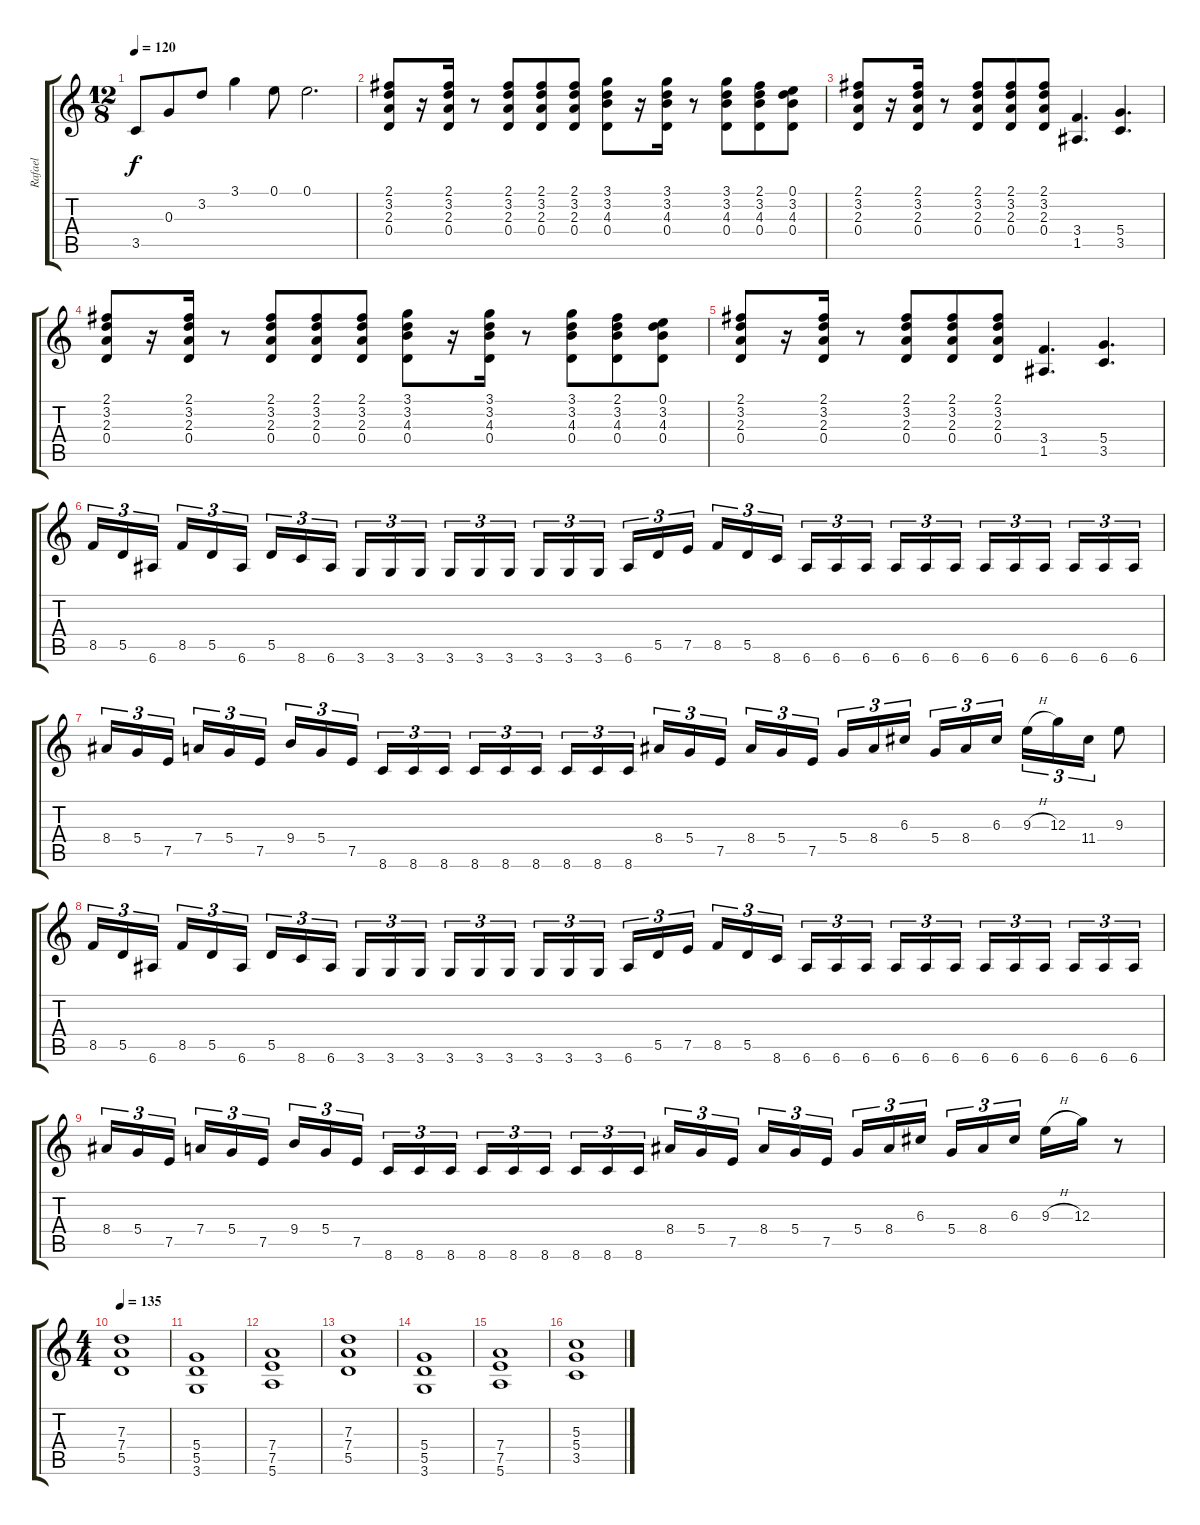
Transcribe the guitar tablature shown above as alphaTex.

\track ("Rafael" "Rafael") {instrument overdrivenguitar}
\staff {score tabs}
\tuning (E4 B3 G3 D3 A2 E2) {hide}
\ts (12 8)
\tempo 120
\clef g2
\ks c
3.5.8{dy f} 0.3.8 3.2.8 3.1.4 0.1.8 0.1.2{d} |
(2.1 3.2 2.3 0.4).8 r.16 (2.1 3.2 2.3 0.4).16 r.8 (2.1 3.2 2.3 0.4).8 (2.1 3.2 2.3 0.4).8 (2.1 3.2 2.3 0.4).8 (3.1 3.2 4.3 0.4).8 r.16 (3.1 3.2 4.3 0.4).16 r.8 (3.1 3.2 4.3 0.4).8 (2.1 3.2 4.3 0.4).8 (0.1 3.2 4.3 0.4).8 |
(2.1 3.2 2.3 0.4).8 r.16 (2.1 3.2 2.3 0.4).16 r.8 (2.1 3.2 2.3 0.4).8 (2.1 3.2 2.3 0.4).8 (2.1 3.2 2.3 0.4).8 (3.4 1.5).4{d} (5.4 3.5).4{d} |
(2.1 3.2 2.3 0.4).8 r.16 (2.1 3.2 2.3 0.4).16 r.8 (2.1 3.2 2.3 0.4).8 (2.1 3.2 2.3 0.4).8 (2.1 3.2 2.3 0.4).8 (3.1 3.2 4.3 0.4).8 r.16 (3.1 3.2 4.3 0.4).16 r.8 (3.1 3.2 4.3 0.4).8 (2.1 3.2 4.3 0.4).8 (0.1 3.2 4.3 0.4).8 |
(2.1 3.2 2.3 0.4).8 r.16 (2.1 3.2 2.3 0.4).16 r.8 (2.1 3.2 2.3 0.4).8 (2.1 3.2 2.3 0.4).8 (2.1 3.2 2.3 0.4).8 (3.4 1.5).4{d} (5.4 3.5).4{d} |
8.5.16{tu (3 2)} 5.5.16{tu (3 2)} 6.6.16{tu (3 2) beam splitsecondary} 8.5.16{tu (3 2)} 5.5.16{tu (3 2)} 6.6.16{tu (3 2) beam splitsecondary} 5.5.16{tu (3 2)} 8.6.16{tu (3 2)} 6.6.16{tu (3 2)} 3.6.16{tu (3 2)} 3.6.16{tu (3 2)} 3.6.16{tu (3 2) beam splitsecondary} 3.6.16{tu (3 2)} 3.6.16{tu (3 2)} 3.6.16{tu (3 2) beam splitsecondary} 3.6.16{tu (3 2)} 3.6.16{tu (3 2)} 3.6.16{tu (3 2)} 6.6.16{tu (3 2)} 5.5.16{tu (3 2)} 7.5.16{tu (3 2) beam splitsecondary} 8.5.16{tu (3 2)} 5.5.16{tu (3 2)} 8.6.16{tu (3 2) beam splitsecondary} 6.6.16{tu (3 2)} 6.6.16{tu (3 2)} 6.6.16{tu (3 2)} 6.6.16{tu (3 2)} 6.6.16{tu (3 2)} 6.6.16{tu (3 2) beam splitsecondary} 6.6.16{tu (3 2)} 6.6.16{tu (3 2)} 6.6.16{tu (3 2) beam splitsecondary} 6.6.16{tu (3 2)} 6.6.16{tu (3 2)} 6.6.16{tu (3 2)} |
8.4.16{tu (3 2)} 5.4.16{tu (3 2)} 7.5.16{tu (3 2) beam splitsecondary} 7.4.16{tu (3 2)} 5.4.16{tu (3 2)} 7.5.16{tu (3 2) beam splitsecondary} 9.4.16{tu (3 2)} 5.4.16{tu (3 2)} 7.5.16{tu (3 2)} 8.6.16{tu (3 2)} 8.6.16{tu (3 2)} 8.6.16{tu (3 2) beam splitsecondary} 8.6.16{tu (3 2)} 8.6.16{tu (3 2)} 8.6.16{tu (3 2) beam splitsecondary} 8.6.16{tu (3 2)} 8.6.16{tu (3 2)} 8.6.16{tu (3 2)} 8.4.16{tu (3 2)} 5.4.16{tu (3 2)} 7.5.16{tu (3 2) beam splitsecondary} 8.4.16{tu (3 2)} 5.4.16{tu (3 2)} 7.5.16{tu (3 2) beam splitsecondary} 5.4.16{tu (3 2)} 8.4.16{tu (3 2)} 6.3.16{tu (3 2)} 5.4.16{tu (3 2)} 8.4.16{tu (3 2)} 6.3.16{tu (3 2) beam splitsecondary} 9.3{h}.16{tu (3 2)} 12.3.16{tu (3 2)} 11.4.16{tu (3 2)} 9.3.8 |
8.5.16{tu (3 2)} 5.5.16{tu (3 2)} 6.6.16{tu (3 2) beam splitsecondary} 8.5.16{tu (3 2)} 5.5.16{tu (3 2)} 6.6.16{tu (3 2) beam splitsecondary} 5.5.16{tu (3 2)} 8.6.16{tu (3 2)} 6.6.16{tu (3 2)} 3.6.16{tu (3 2)} 3.6.16{tu (3 2)} 3.6.16{tu (3 2) beam splitsecondary} 3.6.16{tu (3 2)} 3.6.16{tu (3 2)} 3.6.16{tu (3 2) beam splitsecondary} 3.6.16{tu (3 2)} 3.6.16{tu (3 2)} 3.6.16{tu (3 2)} 6.6.16{tu (3 2)} 5.5.16{tu (3 2)} 7.5.16{tu (3 2) beam splitsecondary} 8.5.16{tu (3 2)} 5.5.16{tu (3 2)} 8.6.16{tu (3 2) beam splitsecondary} 6.6.16{tu (3 2)} 6.6.16{tu (3 2)} 6.6.16{tu (3 2)} 6.6.16{tu (3 2)} 6.6.16{tu (3 2)} 6.6.16{tu (3 2) beam splitsecondary} 6.6.16{tu (3 2)} 6.6.16{tu (3 2)} 6.6.16{tu (3 2) beam splitsecondary} 6.6.16{tu (3 2)} 6.6.16{tu (3 2)} 6.6.16{tu (3 2)} |
8.4.16{tu (3 2)} 5.4.16{tu (3 2)} 7.5.16{tu (3 2) beam splitsecondary} 7.4.16{tu (3 2)} 5.4.16{tu (3 2)} 7.5.16{tu (3 2) beam splitsecondary} 9.4.16{tu (3 2)} 5.4.16{tu (3 2)} 7.5.16{tu (3 2)} 8.6.16{tu (3 2)} 8.6.16{tu (3 2)} 8.6.16{tu (3 2) beam splitsecondary} 8.6.16{tu (3 2)} 8.6.16{tu (3 2)} 8.6.16{tu (3 2) beam splitsecondary} 8.6.16{tu (3 2)} 8.6.16{tu (3 2)} 8.6.16{tu (3 2)} 8.4.16{tu (3 2)} 5.4.16{tu (3 2)} 7.5.16{tu (3 2) beam splitsecondary} 8.4.16{tu (3 2)} 5.4.16{tu (3 2)} 7.5.16{tu (3 2) beam splitsecondary} 5.4.16{tu (3 2)} 8.4.16{tu (3 2)} 6.3.16{tu (3 2)} 5.4.16{tu (3 2)} 8.4.16{tu (3 2)} 6.3.16{tu (3 2) beam splitsecondary} 9.3{h}.16 12.3.16 r.8 |
\ts (4 4)
\tempo 141
\tempo 134
\tempo 135
(7.3 7.4 5.5).1 |
(5.4 5.5 3.6).1 |
(7.4 7.5 5.6).1 |
(7.3 7.4 5.5).1 |
(5.4 5.5 3.6).1 |
(7.4 7.5 5.6).1 |
(5.3 5.4 3.5).1
